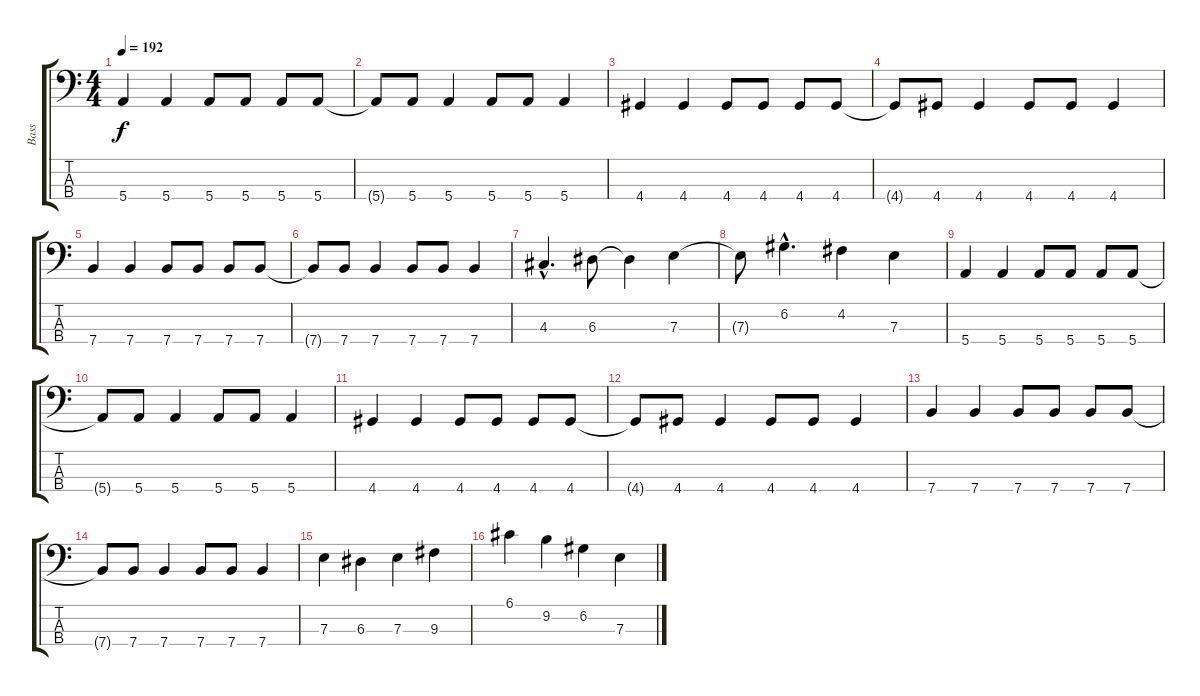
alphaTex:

\track ("Bass" "Bass") {instrument electricbasspick}
\staff {score tabs}
\tuning (G2 D2 A1 E1) {hide}
\ts (4 4)
\tempo 192
\clef f4
\ks c
5.4.4{dy f} 5.4.4 5.4.8 5.4.8 5.4.8 5.4.8 |
5.4{t}.8 5.4.8 5.4.4 5.4.8 5.4.8 5.4.4 |
4.4.4 4.4.4 4.4.8 4.4.8 4.4.8 4.4.8 |
4.4{t}.8 4.4.8 4.4.4 4.4.8 4.4.8 4.4.4 |
7.4.4 7.4.4 7.4.8 7.4.8 7.4.8 7.4.8 |
7.4{t}.8 7.4.8 7.4.4 7.4.8 7.4.8 7.4.4 |
4.3{hac}.4{d} 6.3.8 6.3{t}.4 7.3.4 |
7.3{t}.8 6.2{hac}.4{d} 4.2.4 7.3.4 |
5.4.4 5.4.4 5.4.8 5.4.8 5.4.8 5.4.8 |
5.4{t}.8 5.4.8 5.4.4 5.4.8 5.4.8 5.4.4 |
4.4.4 4.4.4 4.4.8 4.4.8 4.4.8 4.4.8 |
4.4{t}.8 4.4.8 4.4.4 4.4.8 4.4.8 4.4.4 |
7.4.4 7.4.4 7.4.8 7.4.8 7.4.8 7.4.8 |
7.4{t}.8 7.4.8 7.4.4 7.4.8 7.4.8 7.4.4 |
7.3.4 6.3.4 7.3.4 9.3.4 |
6.1.4 9.2.4 6.2.4 7.3.4
